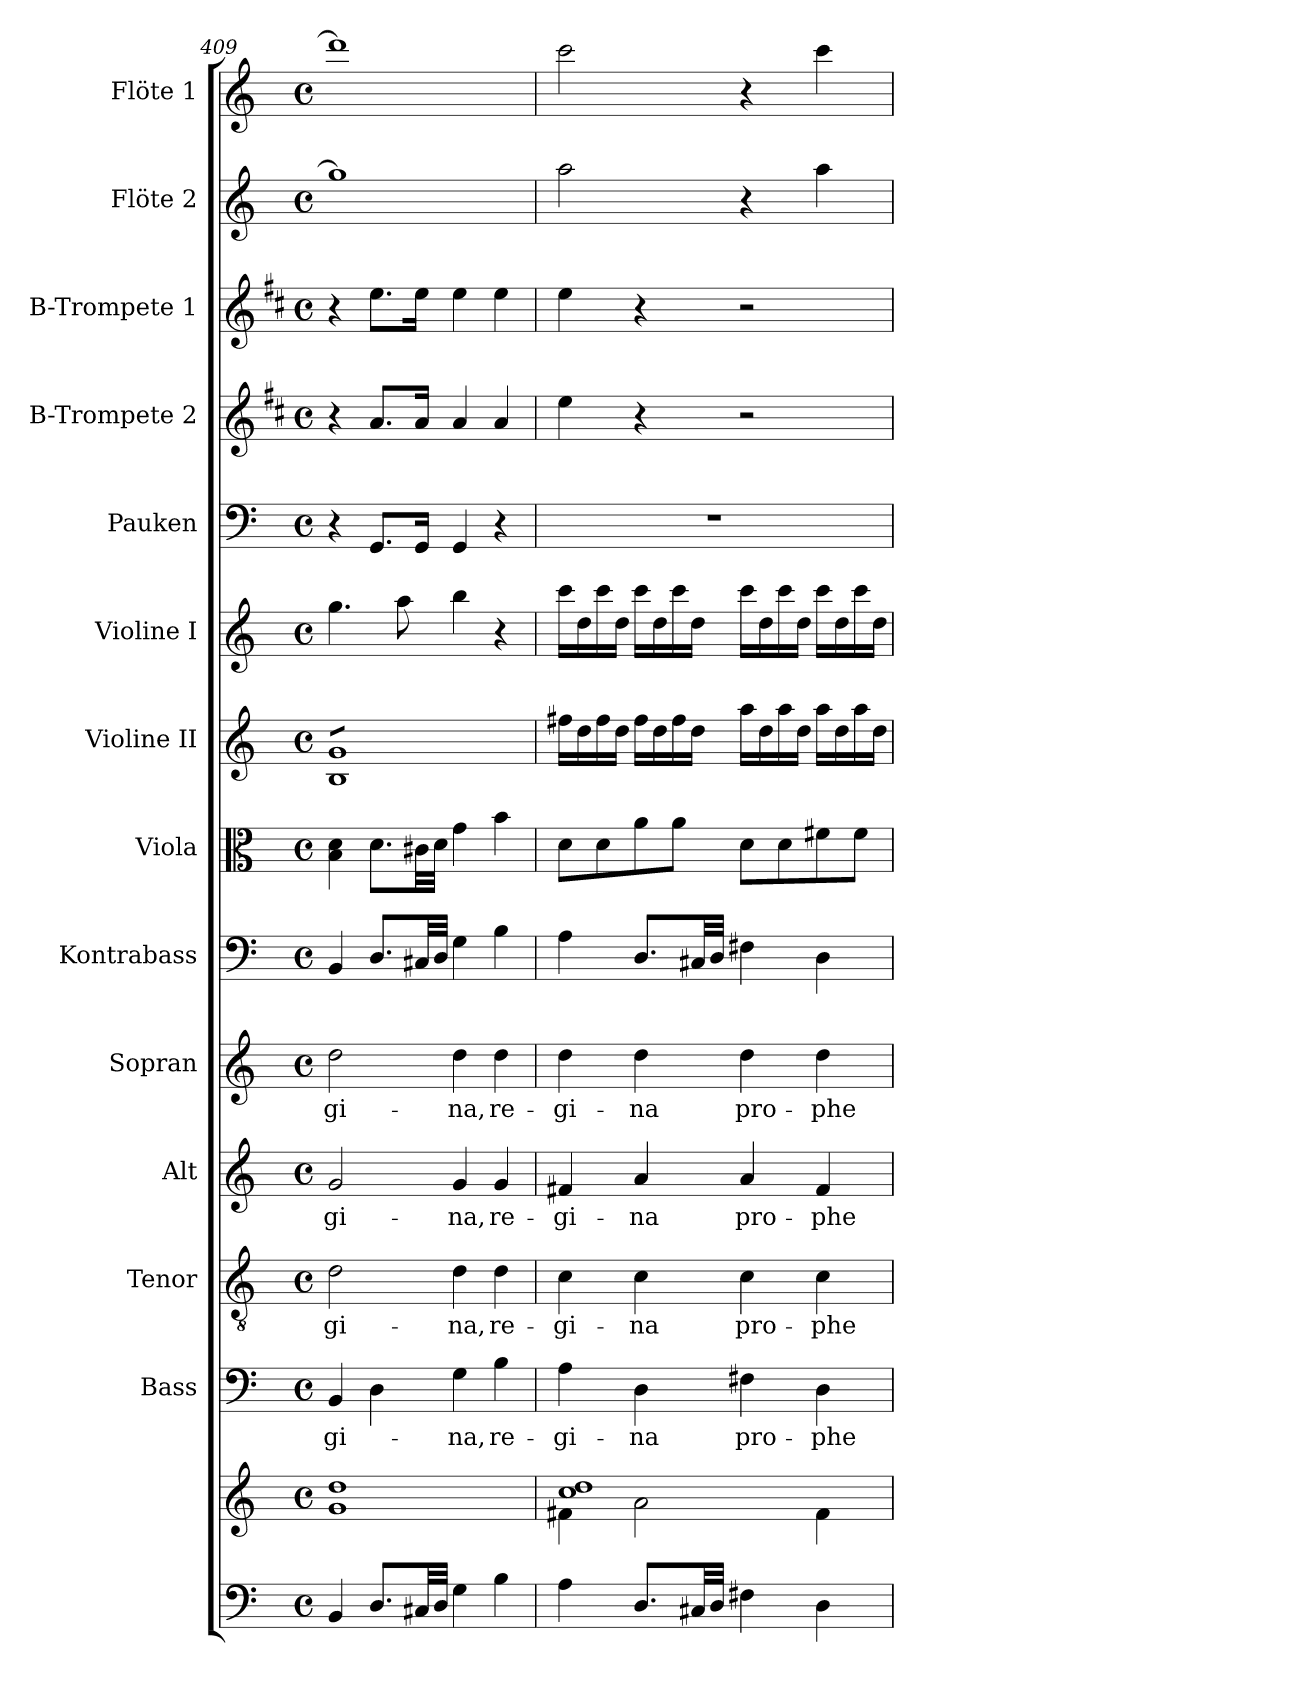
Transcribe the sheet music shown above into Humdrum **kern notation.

**kern	**kern	**kern	**text	**kern	**text	**kern	**text	**kern	**text	**kern	**kern	**kern	**kern	**kern	**kern	**kern	**kern	**kern
*part14	*part14	*part13	*part13	*part12	*part12	*part11	*part11	*part10	*part10	*part9	*part8	*part7	*part6	*part5	*part4	*part3	*part2	*part1
*staff15	*staff14	*staff13	*staff13	*staff12	*staff12	*staff11	*staff11	*staff10	*staff10	*staff9	*staff8	*staff7	*staff6	*staff5	*staff4	*staff3	*staff2	*staff1
*	*	*I"Bass	*	*I"Tenor	*	*I"Alt	*	*I"Sopran	*	*I"Kontrabass	*I"Viola	*I"Violine II	*I"Violine I	*I"Pauken	*I"B-Trompete 2	*I"B-Trompete 1	*I"Flöte 2	*I"Flöte 1
*	*	*I'B.	*	*I'T.	*	*I'A.	*	*I'S.	*	*I'Kb.	*I'Vla.	*I'Vl. II	*I'Vl. I	*I'Pk.	*I'B Trp. 2	*I'B Trp. 1	*I'Fl. 2	*I'Fl. 1
!!LO:PB:g=z
*clefF4	*clefG2	*clefF4	*	*clefGv2	*	*clefG2	*	*clefG2	*	*clefF4	*clefC3	*clefG2	*clefG2	*clefF4	*clefG2	*clefG2	*clefG2	*clefG2
*	*	*	*	*	*	*	*	*	*	*ITrd7c12	*	*	*	*	*ITrd1c2	*ITrd1c2	*	*
*k[]	*k[]	*k[]	*	*k[]	*	*k[]	*	*k[]	*	*k[]	*k[]	*k[]	*k[]	*k[]	*k[]	*k[]	*k[]	*k[]
*C:	*C:	*C:	*	*C:	*	*C:	*	*C:	*	*C:	*C:	*C:	*C:	*C:	*C:	*C:	*C:	*C:
*M4/4	*M4/4	*M4/4	*	*M4/4	*	*M4/4	*	*M4/4	*	*M4/4	*M4/4	*M4/4	*M4/4	*M4/4	*M4/4	*M4/4	*M4/4	*M4/4
*met(c)	*met(c)	*met(c)	*	*met(c)	*	*met(c)	*	*met(c)	*	*met(c)	*met(c)	*met(c)	*met(c)	*met(c)	*met(c)	*met(c)	*met(c)	*met(c)
=409	=409	=409	=409	=409	=409	=409	=409	=409	=409	=409	=409	=409	=409	=409	=409	=409	=409	=409
!	!	!	!LO:LY:b	!	!LO:LY:b	!	!LO:LY:b	!	!LO:LY:b	!	!	!	!	!	!	!	!	!
*	*	*	*	*	*	*	*	*	*	*	*	*tremolo	*	*	*	*	*	*
4BB/	1g 1dd	4BB/	-gi-	2d\	-gi-	2g/	-gi-	2dd\	-gi-	4BBB/	4B\ 4d\	8B 8gL	4.gg\	4r	4r	4r	1gg]	1ddd]
.	.	.	.	.	.	.	.	.	.	.	.	8B 8g	.	.	.	.	.	.
8.D/L	.	4D\	.	.	.	.	.	.	.	8.DD/L	8.d\L	8B 8g	.	8.GG/L	8.g/L	8.dd\L	.	.
.	.	.	.	.	.	.	.	.	.	.	.	8B 8g	8aa\	.	.	.	.	.
32C#X/LL	.	.	.	.	.	.	.	.	.	32CC#X/LL	32c#X\LL	.	.	16GG/Jk	16g/Jk	16dd\Jk	.	.
32D/JJJ	.	.	.	.	.	.	.	.	.	32DD/JJJ	32d\JJJ	.	.	.	.	.	.	.
!	!	!	!LO:LY:b	!	!LO:LY:b	!	!LO:LY:b	!	!LO:LY:b	!	!	!	!	!	!	!	!	!
4G\	.	4G\	-na,	4d\	-na,	4g/	-na,	4dd\	-na,	4GG\	4g\	8B 8g	4bb\	4GG/	4g/	4dd\	.	.
.	.	.	.	.	.	.	.	.	.	.	.	8B 8g	.	.	.	.	.	.
!	!	!	!LO:LY:b	!	!LO:LY:b	!	!LO:LY:b	!	!LO:LY:b	!	!	!	!	!	!	!	!	!
4B\	.	4B\	re-	4d\	re-	4g/	re-	4dd\	re-	4BB\	4b\	8B 8g	4r	4r	4g/	4dd\	.	.
.	.	.	.	.	.	.	.	.	.	.	.	8B 8gJ	.	.	.	.	.	.
*	*	*	*	*	*	*	*	*	*	*	*	*Xtremolo	*	*	*	*	*	*
=410	=410	=410	=410	=410	=410	=410	=410	=410	=410	=410	=410	=410	=410	=410	=410	=410	=410	=410
*	*^	*	*	*	*	*	*	*	*	*	*	*	*	*	*	*	*	*
!	!	!	!	!LO:LY:b	!	!LO:LY:b	!	!LO:LY:b	!	!LO:LY:b	!	!	!	!	!	!	!	!	!
4A\	1cc 1dd	4f#X\	4A\	-gi-	4c\	-gi-	4f#X/	-gi-	4dd\	-gi-	4AA\	8d\L	16ff#X\LL	16ccc\LL	1r	4dd\	4dd\	2aa\	2ccc\
.	.	.	.	.	.	.	.	.	.	.	.	.	16dd\	16dd\	.	.	.	.	.
.	.	.	.	.	.	.	.	.	.	.	.	8d\	16ff#\	16ccc\	.	.	.	.	.
.	.	.	.	.	.	.	.	.	.	.	.	.	16dd\JJ	16dd\JJ	.	.	.	.	.
!	!	!	!	!LO:LY:b	!	!LO:LY:b	!	!LO:LY:b	!	!LO:LY:b	!	!	!	!	!	!	!	!	!
8.D/L	.	2a\	4D\	-na	4c\	-na	4a/	-na	4dd\	-na	8.DD/L	8a\	16ff#\LL	16ccc\LL	.	4r	4r	.	.
.	.	.	.	.	.	.	.	.	.	.	.	.	16dd\	16dd\	.	.	.	.	.
.	.	.	.	.	.	.	.	.	.	.	.	8a\J	16ff#\	16ccc\	.	.	.	.	.
32C#X/LL	.	.	.	.	.	.	.	.	.	.	32CC#X/LL	.	16dd\JJ	16dd\JJ	.	.	.	.	.
32D/JJJ	.	.	.	.	.	.	.	.	.	.	32DD/JJJ	.	.	.	.	.	.	.	.
!	!	!	!	!LO:LY:b	!	!LO:LY:b	!	!LO:LY:b	!	!LO:LY:b	!	!	!	!	!	!	!	!	!
4F#X\	.	.	4F#X\	pro-	4c\	pro-	4a/	pro-	4dd\	pro-	4FF#X\	8d\L	16aa\LL	16ccc\LL	.	2r	2r	4r	4r
.	.	.	.	.	.	.	.	.	.	.	.	.	16dd\	16dd\	.	.	.	.	.
.	.	.	.	.	.	.	.	.	.	.	.	8d\	16aa\	16ccc\	.	.	.	.	.
.	.	.	.	.	.	.	.	.	.	.	.	.	16dd\JJ	16dd\JJ	.	.	.	.	.
!	!	!	!	!LO:LY:b	!	!LO:LY:b	!	!LO:LY:b	!	!LO:LY:b	!	!	!	!	!	!	!	!	!
4D\	.	4f#\	4D\	-phe-	4c\	-phe-	4f#/	-phe-	4dd\	-phe-	4DD\	8f#X\	16aa\LL	16ccc\LL	.	.	.	4aa\	4ccc\
.	.	.	.	.	.	.	.	.	.	.	.	.	16dd\	16dd\	.	.	.	.	.
.	.	.	.	.	.	.	.	.	.	.	.	8f#\J	16aa\	16ccc\	.	.	.	.	.
.	.	.	.	.	.	.	.	.	.	.	.	.	16dd\JJ	16dd\JJ	.	.	.	.	.
*	*v	*v	*	*	*	*	*	*	*	*	*	*	*	*	*	*	*	*	*
=	=	=	=	=	=	=	=	=	=	=	=	=	=	=	=	=	=	=
*-	*-	*-	*-	*-	*-	*-	*-	*-	*-	*-	*-	*-	*-	*-	*-	*-	*-	*-
